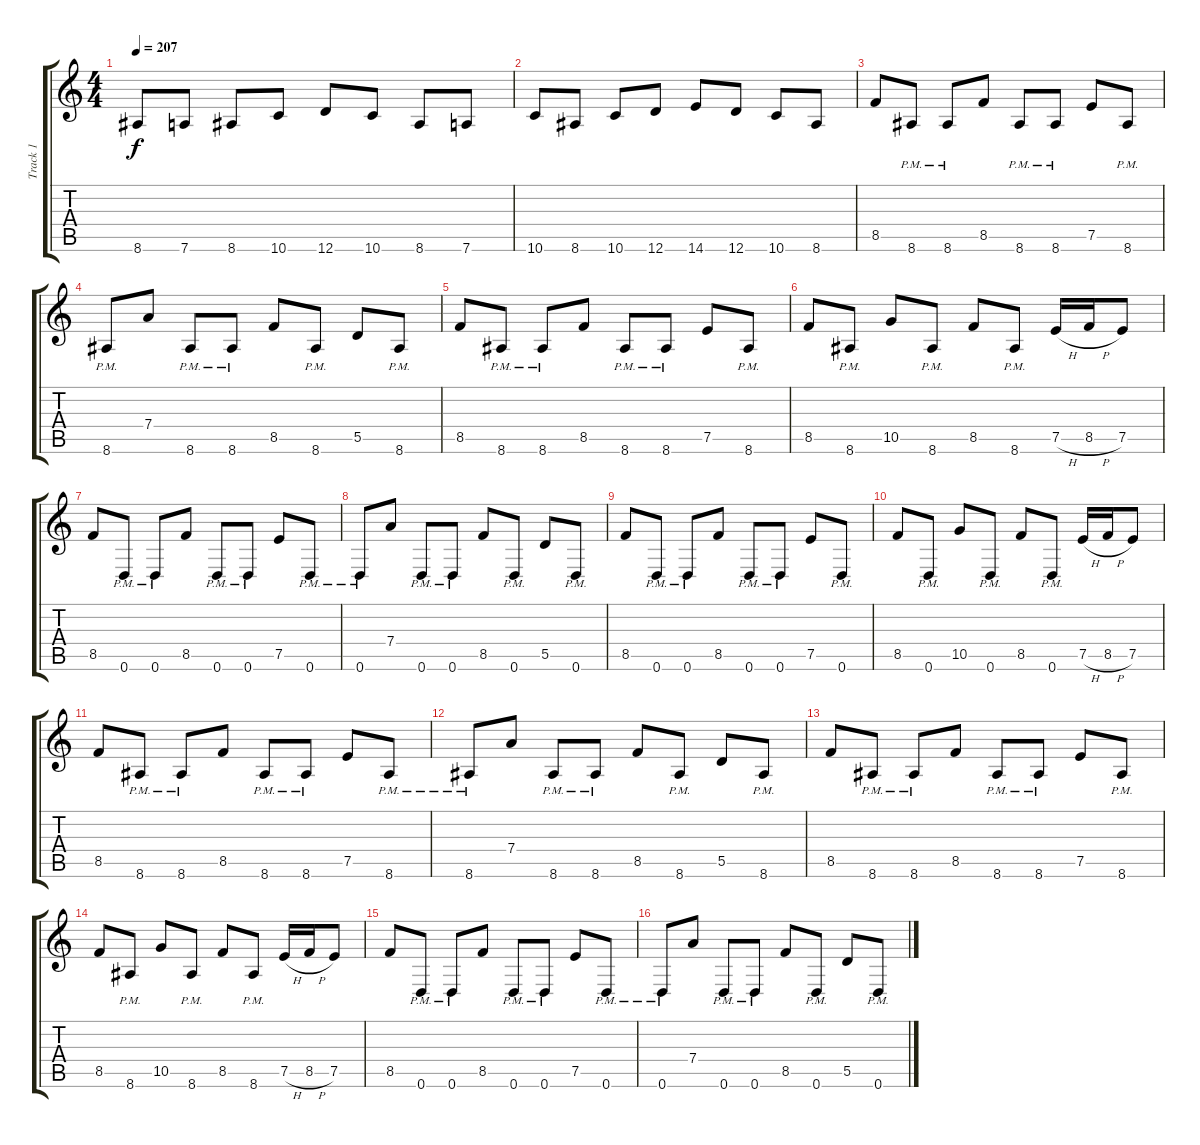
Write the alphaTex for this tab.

\track ("Track 1" "Track 1") {instrument distortionguitar}
\staff {score tabs}
\tuning (E4 B3 G3 D3 A2 D2) {hide}
\ts (4 4)
\tempo 207
\clef g2
\ks c
8.6.8{dy f} 7.6.8 8.6.8 10.6.8 12.6.8 10.6.8 8.6.8 7.6.8 |
10.6.8 8.6.8 10.6.8 12.6.8 14.6.8 12.6.8 10.6.8 8.6.8 |
8.5.8 8.6{pm}.8 8.6{pm}.8 8.5.8 8.6{pm}.8 8.6{pm}.8 7.5.8 8.6{pm}.8 |
8.6{pm}.8 7.4.8 8.6{pm}.8 8.6{pm}.8 8.5.8 8.6{pm}.8 5.5.8 8.6{pm}.8 |
8.5.8 8.6{pm}.8 8.6{pm}.8 8.5.8 8.6{pm}.8 8.6{pm}.8 7.5.8 8.6{pm}.8 |
8.5.8 8.6{pm}.8 10.5.8 8.6{pm}.8 8.5.8 8.6{pm}.8 7.5{h}.16 8.5{h}.16 7.5.8 |
8.5.8 0.6{pm}.8 0.6{pm}.8 8.5.8 0.6{pm}.8 0.6{pm}.8 7.5.8 0.6{pm}.8 |
0.6{pm}.8 7.4.8 0.6{pm}.8 0.6{pm}.8 8.5.8 0.6{pm}.8 5.5.8 0.6{pm}.8 |
8.5.8 0.6{pm}.8 0.6{pm}.8 8.5.8 0.6{pm}.8 0.6{pm}.8 7.5.8 0.6{pm}.8 |
8.5.8 0.6{pm}.8 10.5.8 0.6{pm}.8 8.5.8 0.6{pm}.8 7.5{h}.16 8.5{h}.16 7.5.8 |
8.5.8 8.6{pm}.8 8.6{pm}.8 8.5.8 8.6{pm}.8 8.6{pm}.8 7.5.8 8.6{pm}.8 |
8.6{pm}.8 7.4.8 8.6{pm}.8 8.6{pm}.8 8.5.8 8.6{pm}.8 5.5.8 8.6{pm}.8 |
8.5.8 8.6{pm}.8 8.6{pm}.8 8.5.8 8.6{pm}.8 8.6{pm}.8 7.5.8 8.6{pm}.8 |
8.5.8 8.6{pm}.8 10.5.8 8.6{pm}.8 8.5.8 8.6{pm}.8 7.5{h}.16 8.5{h}.16 7.5.8 |
8.5.8 0.6{pm}.8 0.6{pm}.8 8.5.8 0.6{pm}.8 0.6{pm}.8 7.5.8 0.6{pm}.8 |
0.6{pm}.8 7.4.8 0.6{pm}.8 0.6{pm}.8 8.5.8 0.6{pm}.8 5.5.8 0.6{pm}.8
